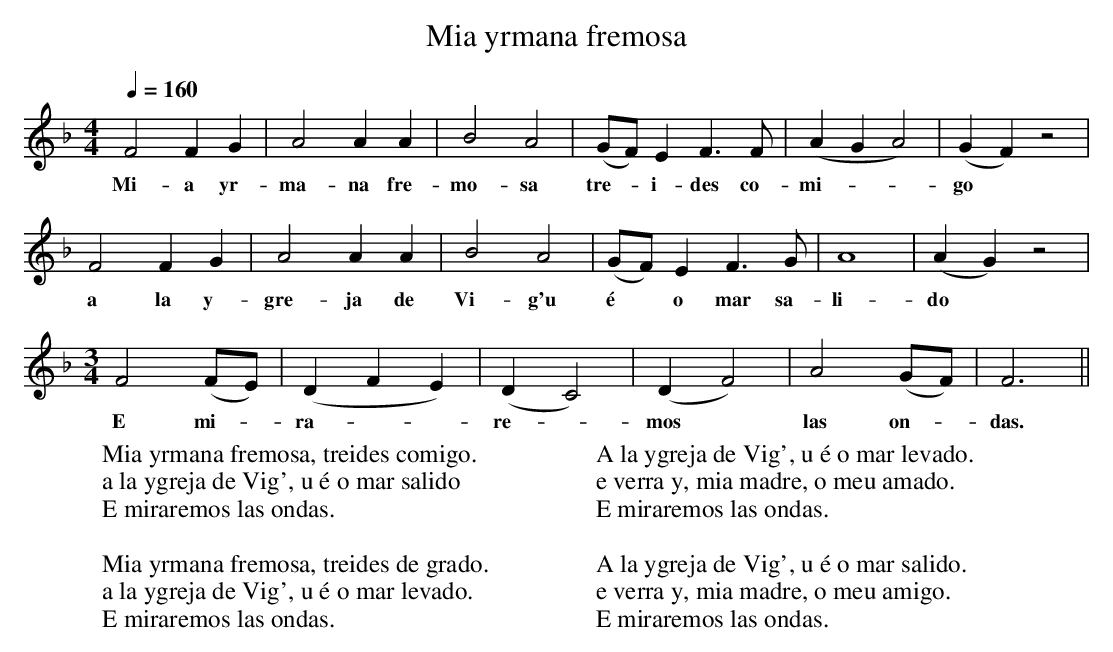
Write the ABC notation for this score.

X:1
T: Mia yrmana fremosa
M: 4/4
L: 1/4
Q: 1/4=160
K: F Ionian
V:1
  F2 F G |A2  A  A |B2 A2|(G/F/) E  F > F|(AGA2)|(GF) z2|
w:Mi-a yr-ma-na fre-mo-sa  tre-* i-des co- mi-** go*
  F2 F G| A2  A A |B2 A2|(G/F/) E   F > G|A4|(AG) z2|
w:a la y-gre-ja de Vi-g'u é *   o  mar sa-li- do*
M:3/4
  F2 (F/E/)|(DFE)|(DC2)|(DF2)|A2 (G/F/)|F3||
w:E   mi-*   ra-**  re-* mos* las  on-* das.
W:Mia yrmana fremosa, treides comigo. 	% My beautiful sister, come with.me
W:a la ygreja de Vig', u é o mar salido % to the church of Vigo where the sea is departed
W:E miraremos las ondas.		% and we.will.watch the waves.
W:
W:Mia yrmana fremosa, treides de grado. % My beautiful sister come willingly
W:a la ygreja de Vig', u é o mar levado.% to the church of Vigo where the sea is arisen
W:E miraremos las ondas. 		% and we.will.watch the waves.
W:
W:A la ygreja de Vig', u é o mar levado.% To the church of Vigo where the sea is arisen
W:e verra y, mia madre, o meu amado. 	% and I.might.see there, my mother, my own beloved.
W:E miraremos las ondas. 		% and we.will.watch the waves.
W:
W:A la ygreja de Vig', u é o mar salido.% To the church of Vigo where the sea is departed
W:e verra y, mia madre, o meu amigo. 	% and I.might.see there, my mother, my own friend
W:E miraremos las ondas. 		% and we.will.watch the waves.
W:
